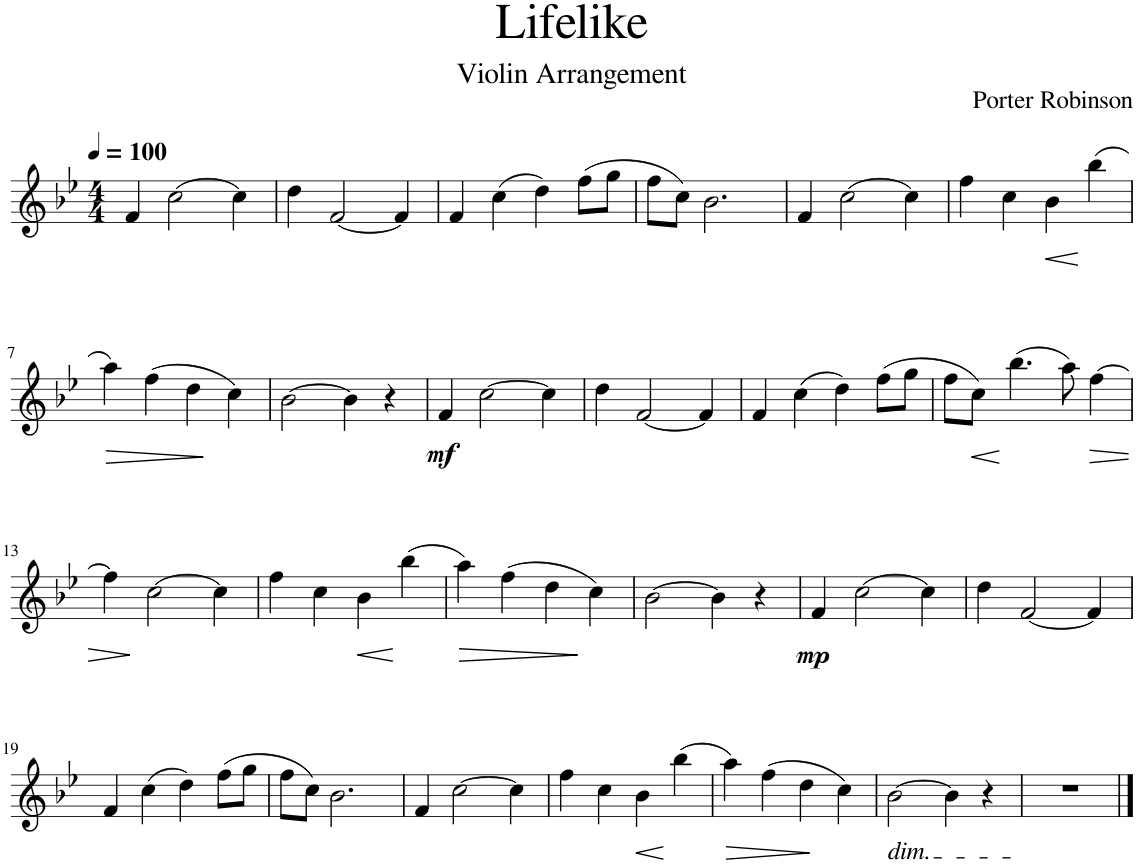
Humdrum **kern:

**kern	**dynam
*part1	*part1
*staff1	*staff1
*I"Violin	*
*I'Vln.	*
*clefG2	*
*k[b-e-]	*
*M4/4	*
*MM100	*
=1	=1
4f/	.
[2cc\	.
4cc\]	.
=2	=2
4dd\	.
[2f/	.
4f/]	.
=3	=3
4f/	.
(4cc\	.
4dd\)	.
(8ff\L	.
8gg\J	.
=4	=4
8ff\L	.
8cc\J)	.
2.b-\	.
=5	=5
4f/	.
[2cc\	.
4cc\]	.
=6	=6
4ff\	.
4cc\	.
!	!LO:HP:b
4b-\	<
(4bb-\	[
!!LO:LB:g=z
=7	=7
!	!LO:HP:b
4aa\)	>
(4ff\	.
4dd\	.
4cc\)	.
.	]
=8	=8
[2b-\	.
4b-\]	.
4r	.
=9	=9
!	!LO:DY:b
4f/	mf
[2cc\	.
4cc\]	.
=10	=10
4dd\	.
[2f/	.
4f/]	.
=11	=11
4f/	.
(4cc\	.
4dd\)	.
(8ff\L	.
8gg\J	.
=12	=12
8ff\L	.
!	!LO:HP:b
8cc\J)	<
(4.bb-\	[
8aa\)	.
!	!LO:HP:b
[4ff\	>
!!LO:LB:g=z
=13	=13
4ff\]	.
[2cc\	]
4cc\]	.
=14	=14
4ff\	.
4cc\	.
!	!LO:HP:b
4b-\	<
(4bb-\	[
=15	=15
!	!LO:HP:b
4aa\)	>
(4ff\	.
4dd\	.
4cc\)	.
.	]
=16	=16
[2b-\	.
4b-\]	.
4r	.
=17	=17
!	!LO:DY:b
4f/	mp
[2cc\	.
4cc\]	.
=18	=18
4dd\	.
[2f/	.
4f/]	.
!!LO:LB:g=z
=19	=19
4f/	.
(4cc\	.
4dd\)	.
(8ff\L	.
8gg\J	.
=20	=20
8ff\L	.
8cc\J)	.
2.b-\	.
=21	=21
4f/	.
[2cc\	.
4cc\]	.
=22	=22
4ff\	.
4cc\	.
!	!LO:HP:b
4b-\	<
(4bb-\	[
=23	=23
!	!LO:HP:b
4aa\)	>
(4ff\	.
4dd\	.
4cc\)	.
.	]
=24	=24
!LO:TX:b:i:t=dim.	!
[2b-\	.
4b-\]	.
4r	.
=25	=25
1r	.
==	==
*-	*-
